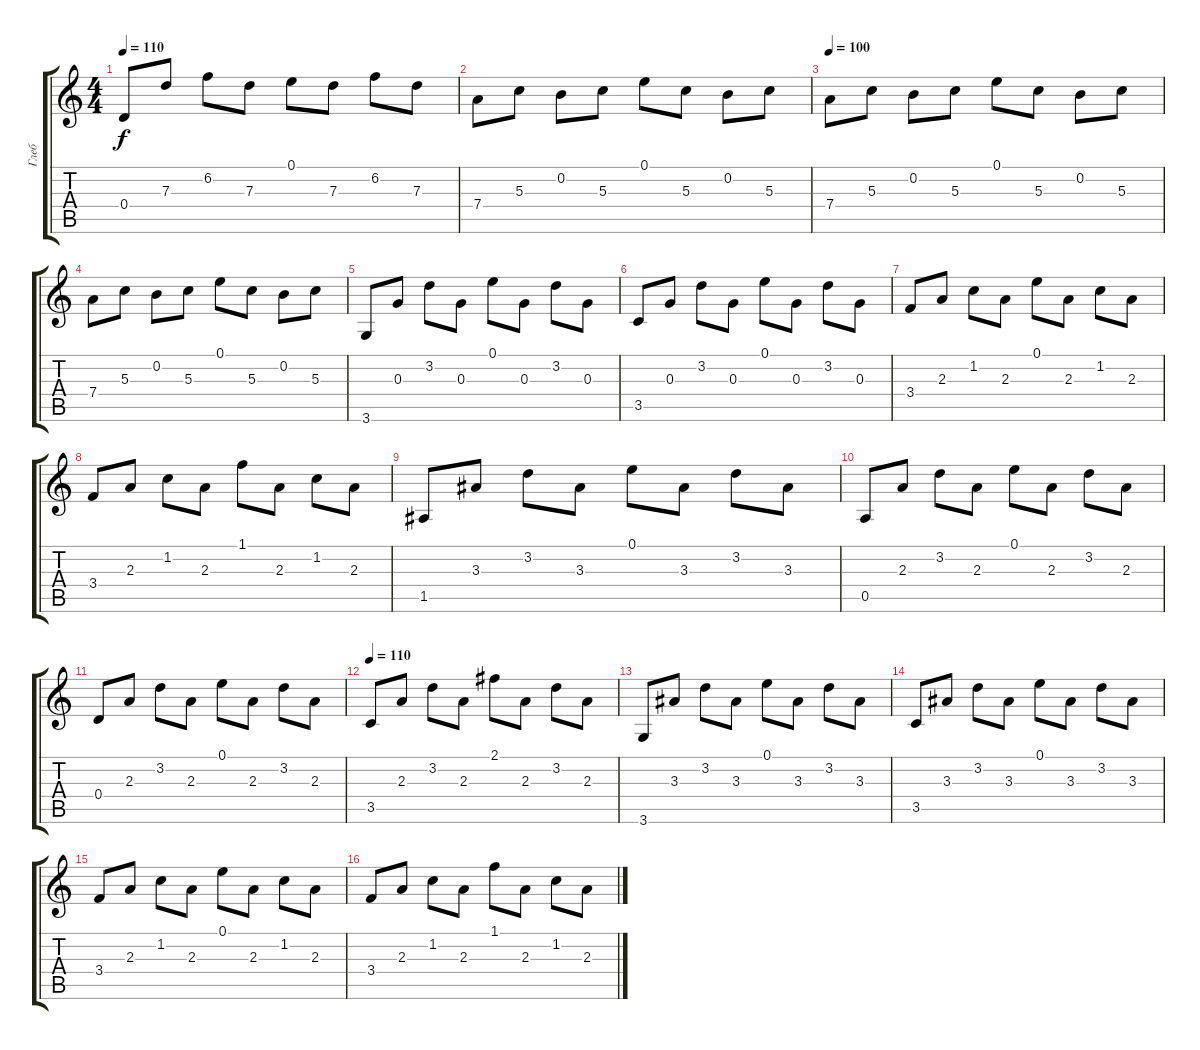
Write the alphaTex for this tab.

\track ("Глеб" "Глеб") {instrument acousticguitarsteel}
\staff {score tabs}
\tuning (E4 B3 G3 D3 A2 E2) {hide}
\ts (4 4)
\tempo 110
\clef g2
\ks c
0.4.8{dy f} 7.3.8 6.2.8 7.3.8 0.1.8 7.3.8 6.2.8 7.3.8 |
7.4.8 5.3.8 0.2.8 5.3.8 0.1.8 5.3.8 0.2.8 5.3.8 |
\tempo 100
7.4.8 5.3.8 0.2.8 5.3.8 0.1.8 5.3.8 0.2.8 5.3.8 |
7.4.8 5.3.8 0.2.8 5.3.8 0.1.8 5.3.8 0.2.8 5.3.8 |
3.6.8 0.3.8 3.2.8 0.3.8 0.1.8 0.3.8 3.2.8 0.3.8 |
3.5.8 0.3.8 3.2.8 0.3.8 0.1.8 0.3.8 3.2.8 0.3.8 |
3.4.8 2.3.8 1.2.8 2.3.8 0.1.8 2.3.8 1.2.8 2.3.8 |
3.4.8 2.3.8 1.2.8 2.3.8 1.1.8 2.3.8 1.2.8 2.3.8 |
1.5.8 3.3.8 3.2.8 3.3.8 0.1.8 3.3.8 3.2.8 3.3.8 |
0.5.8 2.3.8 3.2.8 2.3.8 0.1.8 2.3.8 3.2.8 2.3.8 |
0.4.8 2.3.8 3.2.8 2.3.8 0.1.8 2.3.8 3.2.8 2.3.8 |
\tempo 110
3.5.8 2.3.8 3.2.8 2.3.8 2.1.8 2.3.8 3.2.8 2.3.8 |
3.6.8 3.3.8 3.2.8 3.3.8 0.1.8 3.3.8 3.2.8 3.3.8 |
3.5.8 3.3.8 3.2.8 3.3.8 0.1.8 3.3.8 3.2.8 3.3.8 |
3.4.8 2.3.8 1.2.8 2.3.8 0.1.8 2.3.8 1.2.8 2.3.8 |
3.4.8 2.3.8 1.2.8 2.3.8 1.1.8 2.3.8 1.2.8 2.3.8
